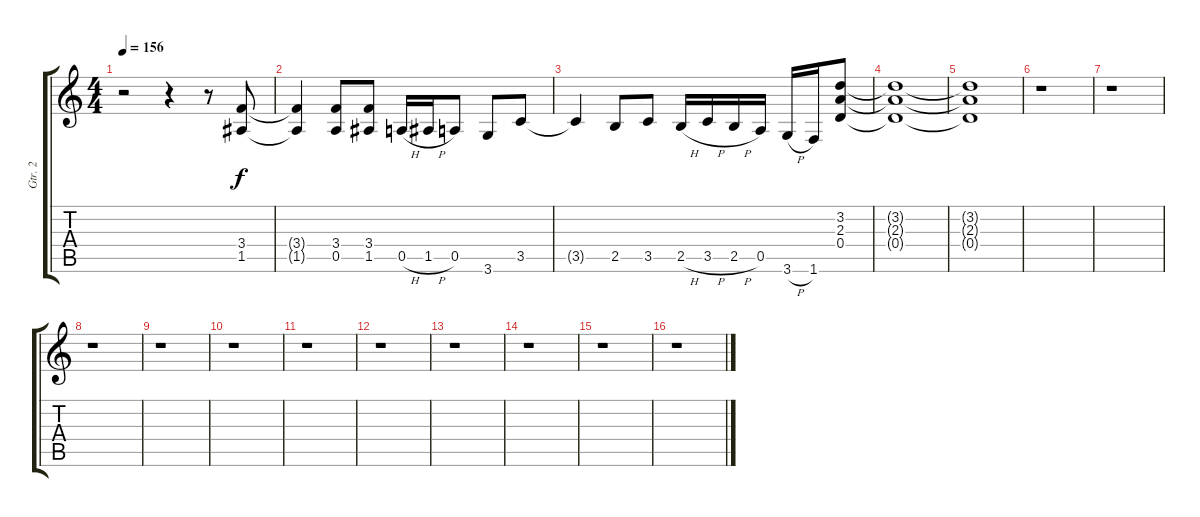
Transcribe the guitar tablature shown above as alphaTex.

\track ("Gtr. 2" "Gtr. 2") {instrument distortionguitar}
\staff {score tabs}
\tuning (E4 B3 G3 D3 A2 E2) {hide}
\ts (4 4)
\tempo 156
\clef g2
\ks c
r.2{dy f instrument distortionguitar} r.4 r.8 (3.4 1.5).8 |
(3.4{t} 1.5{t}).4 (3.4 0.5).8 (3.4 1.5).8 0.5{h}.16 1.5{h}.16 0.5.8 3.6.8 3.5.8 |
3.5{t}.4 2.5.8 3.5.8 2.5{h}.16 3.5{h}.16 2.5{h}.16 0.5.16 3.6{h}.16 1.6.16 (3.2 2.3 0.4).8 |
(3.2{t} 2.3{t} 0.4{t}).1 |
(3.2{t} 2.3{t} 0.4{t}).1 |
r.1 |
r.1 |
r.1 |
r.1 |
r.1 |
r.1 |
r.1 |
r.1 |
r.1 |
r.1 |
r.1
